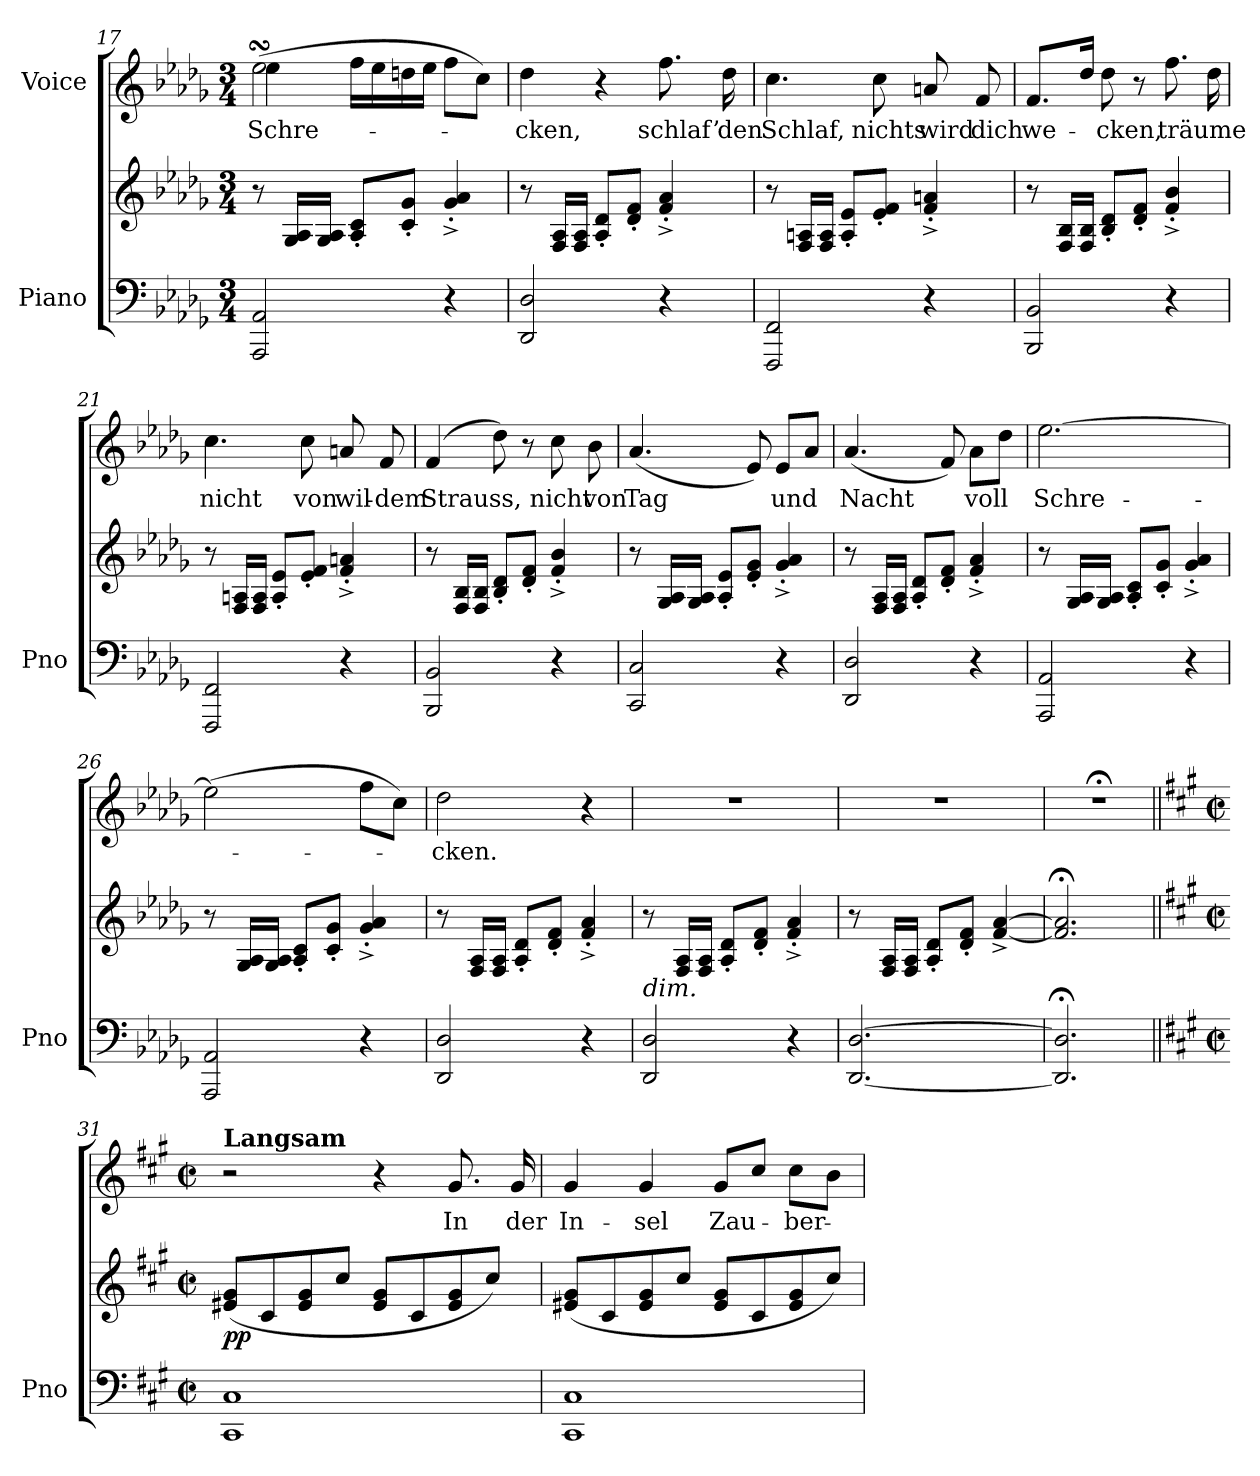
**kern	**kern	**dynam	**kern	**text
*part2	*part2	*part2	*part1	*part1
*staff3	*staff2	*staff2/3	*staff1	*staff1
*I"Piano	*	*	*I"Voice	*
*I'Pno	*	*	*	*
*clefF4	*clefG2	*	*clefG2	*
*k[b-e-a-d-g-]	*k[b-e-a-d-g-]	*	*k[b-e-a-d-g-]	*
*M3/4	*M3/4	*	*M3/4	*
=17	=17	=17	=17	=17
*	*	*	*^	*
2AAA-/ 2AA-/	8r	.	(2ee-sSSS\	4ee-!	Schre-
.	16G-/ 16A-/LL	.	.	.	.
.	16G-/ 16A-/JJ	.	.	.	.
.	8A-/' 8c/'L	.	.	16ff!LL	.
.	.	.	.	16ee-!	.
.	8c/' 8g-/'J	.	.	16ddn!	.
.	.	.	.	16ee-!JJ	.
4r	4g-/'^ 4a-/'^	.	8ff\L	4ryy	.
.	.	.	8cc\J)	.	.
*	*	*	*v	*v	*
=18	=18	=18	=18	=18
2DD-/ 2D-/	8r	.	4dd-\	-cken,
.	16F/ 16A-/LL	.	.	.
.	16F/ 16A-/JJ	.	.	.
.	8A-/' 8d-/'L	.	4r	.
.	8d-/' 8f/'J	.	.	.
4r	4f/'^ 4a-/'^	.	8.ff\	schlaf’
.	.	.	16dd-\	den
=19	=19	=19	=19	=19
2FFF/ 2FF/	8r	.	4.cc\	Schlaf,
.	16F/ 16An/LL	.	.	.
.	16F/ 16A/JJ	.	.	.
.	8A/' 8e-/'L	.	.	.
.	8e-/' 8f/'J	.	8cc\	nichts
4r	4f/'^ 4an/'^	.	8an/	wird
.	.	.	8f/	dich
=20	=20	=20	=20	=20
2BBB-/ 2BB-/	8r	.	8.f/L	we-
.	16F/ 16B-/LL	.	.	.
.	16F/ 16B-/JJ	.	16dd-/Jk	.
.	8B-/' 8d-/'L	.	8dd-\	-cken,
.	8d-/' 8f/'J	.	8r	.
4r	4f/'^ 4b-/'^	.	8.ff\	träume
.	.	.	16dd-\	.
=21	=21	=21	=21	=21
2FFF/ 2FF/	8r	.	4.cc\	nicht
.	16F/ 16An/LL	.	.	.
.	16F/ 16A/JJ	.	.	.
.	8A/' 8e-/'L	.	.	.
.	8e-/' 8f/'J	.	8cc\	von
4r	4f/'^ 4an/'^	.	8an/	wil-
.	.	.	8f/	-dem
=22	=22	=22	=22	=22
2BBB-/ 2BB-/	8r	.	(4f/	Strauss,
.	16F/ 16B-/LL	.	.	.
.	16F/ 16B-/JJ	.	.	.
.	8B-/' 8d-/'L	.	8dd-\)	.
.	8d-/' 8f/'J	.	8r	.
4r	4f/'^ 4b-/'^	.	8cc\	nicht
.	.	.	8b-\	von
=23	=23	=23	=23	=23
2CC/ 2C/	8r	.	(4.a-/	Tag
.	16G-/ 16A-/LL	.	.	.
.	16G-/ 16A-/JJ	.	.	.
.	8A-/' 8e-/'L	.	.	.
.	8e-/' 8g-/'J	.	8e-/)	.
4r	4g-/'^ 4a-/'^	.	8e-/L	und
.	.	.	8a-/J	.
=24	=24	=24	=24	=24
2DD-/ 2D-/	8r	.	(4.a-/	Nacht
.	16F/ 16A-/LL	.	.	.
.	16F/ 16A-/JJ	.	.	.
.	8A-/' 8d-/'L	.	.	.
.	8d-/' 8f/'J	.	8f/)	.
4r	4f/'^ 4a-/'^	.	8a-\L	voll
.	.	.	8dd-\J	.
=25	=25	=25	=25	=25
2AAA-/ 2AA-/	8r	.	[2.ee-\	Schre-
.	16G-/ 16A-/LL	.	.	.
.	16G-/ 16A-/JJ	.	.	.
.	8A-/' 8c/'L	.	.	.
.	8c/' 8g-/'J	.	.	.
4r	4g-/'^ 4a-/'^	.	.	.
=26	=26	=26	=26	=26
2AAA-/ 2AA-/	8r	.	(2ee-\]	.
.	16G-/ 16A-/LL	.	.	.
.	16G-/ 16A-/JJ	.	.	.
.	8A-/' 8c/'L	.	.	.
.	8c/' 8g-/'J	.	.	.
4r	4g-/'^ 4a-/'^	.	8ff\L	.
.	.	.	8cc\J)	.
=27	=27	=27	=27	=27
2DD-/ 2D-/	8r	.	2dd-\	-cken.
.	16F/ 16A-/LL	.	.	.
.	16F/ 16A-/JJ	.	.	.
.	8A-/' 8d-/'L	.	.	.
.	8d-/' 8f/'J	.	.	.
4r	4f/'^ 4a-/'^	.	4r	.
=28	=28	=28	=28	=28
!	!LO:TX:b:i:t=dim.	!	!	!
2DD-/ 2D-/	8r	.	2.r	.
.	16F/ 16A-/LL	.	.	.
.	16F/ 16A-/JJ	.	.	.
.	8A-/' 8d-/'L	.	.	.
.	8d-/' 8f/'J	.	.	.
4r	4f/'^ 4a-/'^	.	.	.
=29	=29	=29	=29	=29
[2.DD-/ [2.D-/	8r	.	2.r	.
.	16F/ 16A-/LL	.	.	.
.	16F/ 16A-/JJ	.	.	.
.	8A-/' 8d-/'L	.	.	.
.	8d-/' 8f/'J	.	.	.
.	[4f/^ [4a-/^	.	.	.
=30	=30	=30	=30	=30
2.DD-/];< 2.D-/];<	2.f/];< 2.a-/];<	.	2.r;<	.
=31||	=31||	=31||	=31||	=31||
*k[f#c#g#]	*k[f#c#g#]	*	*k[f#c#g#]	*
*M2/2	*M2/2	*	*M2/2	*
*met(c|)	*met(c|)	*	*met(c|)	*
!	!	!	!LO:TX:a:B:t=Langsam	!
!	!	!LO:DY:b	!	!
1CC# 1C#	(8e#X/ 8g#/L	pp	2r	.
.	8c#/	.	.	.
.	8e#/ 8g#/	.	.	.
.	8cc#/J	.	.	.
.	8e#/ 8g#/L	.	4r	.
.	8c#/	.	.	.
.	8e#/ 8g#/	.	8.g#/	In
.	8cc#/J)	.	.	.
.	.	.	16g#/	der
=32	=32	=32	=32	=32
1CC# 1C#	(8e#X/ 8g#/L	.	4g#/	In-
.	8c#/	.	.	.
.	8e#/ 8g#/	.	4g#/	-sel
.	8cc#/J	.	.	.
.	8e#/ 8g#/L	.	8g#/L	Zau-
.	8c#/	.	8cc#/J	.
.	8e#/ 8g#/	.	8cc#\L	-ber-
.	8cc#/J)	.	8b\J	.
=	=	=	=	=
*-	*-	*-	*-	*-
